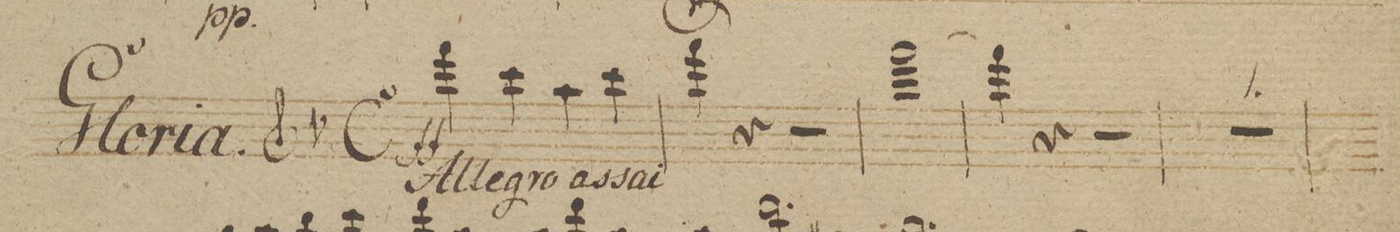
**kern	**dynam
*I"Flauto 2do	*
*clefG2	*
*k[b-]	*
*met(c)	*
*M4/4	*
4fff\	ff
4ccc\	.
4aa\	.
4ccc\	.
=2	=2
4fff\	.
4r	.
2r	.
=3	=3
[>1fff	.
=4	=4
4fff\]	.
4r	.
2r	.
=5	=5
1r	.
=6	=6
*-	*-
